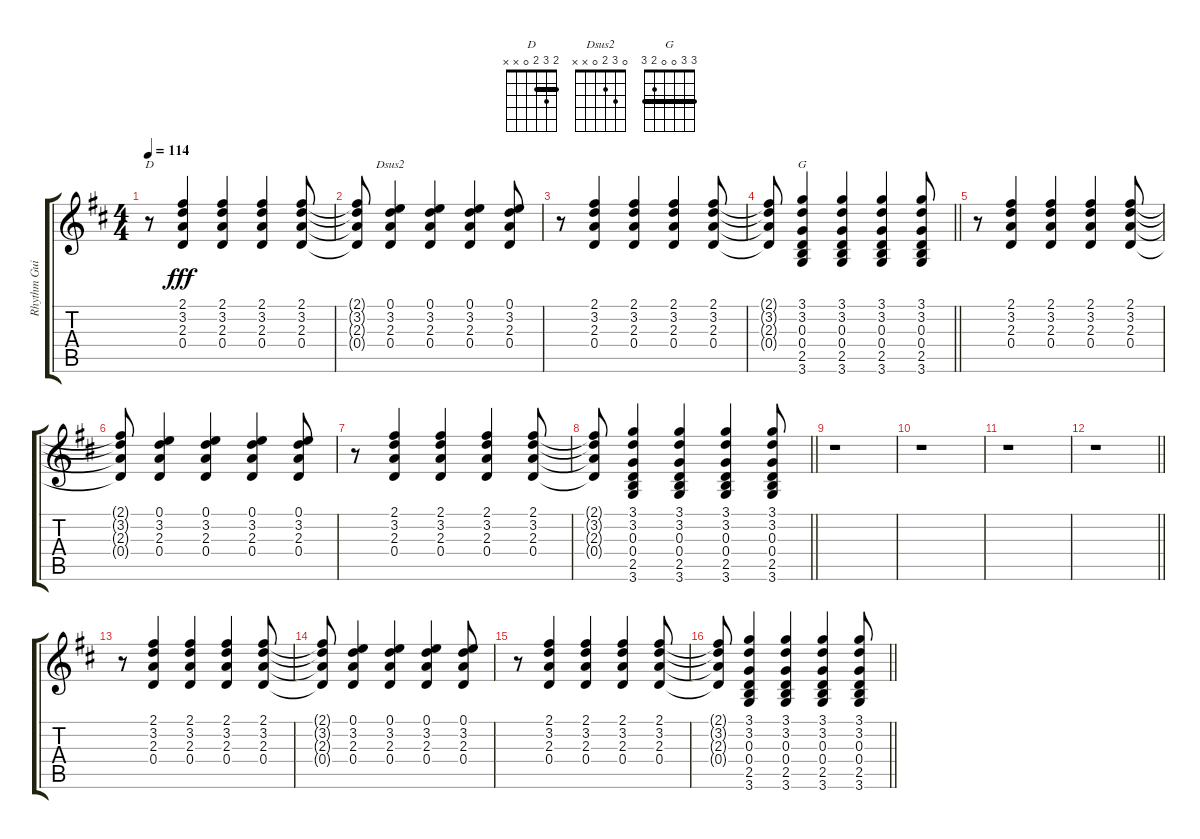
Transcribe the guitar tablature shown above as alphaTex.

\track ("Rhythm Guitar" "Rhythm Gui") {instrument acousticguitarsteel}
\staff {score tabs}
\tuning (E4 B3 G3 D3 A2 E2) {hide}
\chord ("D" 2 3 2 0 x x) {barre 2}
\chord ("Dsus2" 0 3 2 0 x x)
\chord ("G" 3 3 0 0 2 3) {barre 3}
\ts (4 4)
\tempo 114
\clef g2
\ks d
r.8{ch "D" dy fff} (2.1 3.2 2.3 0.4).4 (2.1 3.2 2.3 0.4).4 (2.1 3.2 2.3 0.4).4 (2.1 3.2 2.3 0.4).8 |
(2.1{t} 3.2{t} 2.3{t} 0.4{t}).8 (0.1 3.2 2.3 0.4).4{ch "Dsus2"} (0.1 3.2 2.3 0.4).4 (0.1 3.2 2.3 0.4).4 (0.1 3.2 2.3 0.4).8 |
r.8 (2.1 3.2 2.3 0.4).4 (2.1 3.2 2.3 0.4).4 (2.1 3.2 2.3 0.4).4 (2.1 3.2 2.3 0.4).8 |
\barLineRight lightlight
(2.1{t} 3.2{t} 2.3{t} 0.4{t}).8 (3.1 3.2 0.3 0.4 2.5 3.6).4{ch "G"} (3.1 3.2 0.3 0.4 2.5 3.6).4 (3.1 3.2 0.3 0.4 2.5 3.6).4 (3.1 3.2 0.3 0.4 2.5 3.6).8 |
r.8 (2.1 3.2 2.3 0.4).4 (2.1 3.2 2.3 0.4).4 (2.1 3.2 2.3 0.4).4 (2.1 3.2 2.3 0.4).8 |
(2.1{t} 3.2{t} 2.3{t} 0.4{t}).8 (0.1 3.2 2.3 0.4).4 (0.1 3.2 2.3 0.4).4 (0.1 3.2 2.3 0.4).4 (0.1 3.2 2.3 0.4).8 |
r.8 (2.1 3.2 2.3 0.4).4 (2.1 3.2 2.3 0.4).4 (2.1 3.2 2.3 0.4).4 (2.1 3.2 2.3 0.4).8 |
\barLineRight lightlight
(2.1{t} 3.2{t} 2.3{t} 0.4{t}).8 (3.1 3.2 0.3 0.4 2.5 3.6).4 (3.1 3.2 0.3 0.4 2.5 3.6).4 (3.1 3.2 0.3 0.4 2.5 3.6).4 (3.1 3.2 0.3 0.4 2.5 3.6).8 |
r.1 |
r.1 |
r.1 |
\barLineRight lightlight
r.1 |
r.8 (2.1 3.2 2.3 0.4).4 (2.1 3.2 2.3 0.4).4 (2.1 3.2 2.3 0.4).4 (2.1 3.2 2.3 0.4).8 |
(2.1{t} 3.2{t} 2.3{t} 0.4{t}).8 (0.1 3.2 2.3 0.4).4 (0.1 3.2 2.3 0.4).4 (0.1 3.2 2.3 0.4).4 (0.1 3.2 2.3 0.4).8 |
r.8 (2.1 3.2 2.3 0.4).4 (2.1 3.2 2.3 0.4).4 (2.1 3.2 2.3 0.4).4 (2.1 3.2 2.3 0.4).8 |
\barLineRight lightlight
(2.1{t} 3.2{t} 2.3{t} 0.4{t}).8 (3.1 3.2 0.3 0.4 2.5 3.6).4 (3.1 3.2 0.3 0.4 2.5 3.6).4 (3.1 3.2 0.3 0.4 2.5 3.6).4 (3.1 3.2 0.3 0.4 2.5 3.6).8
